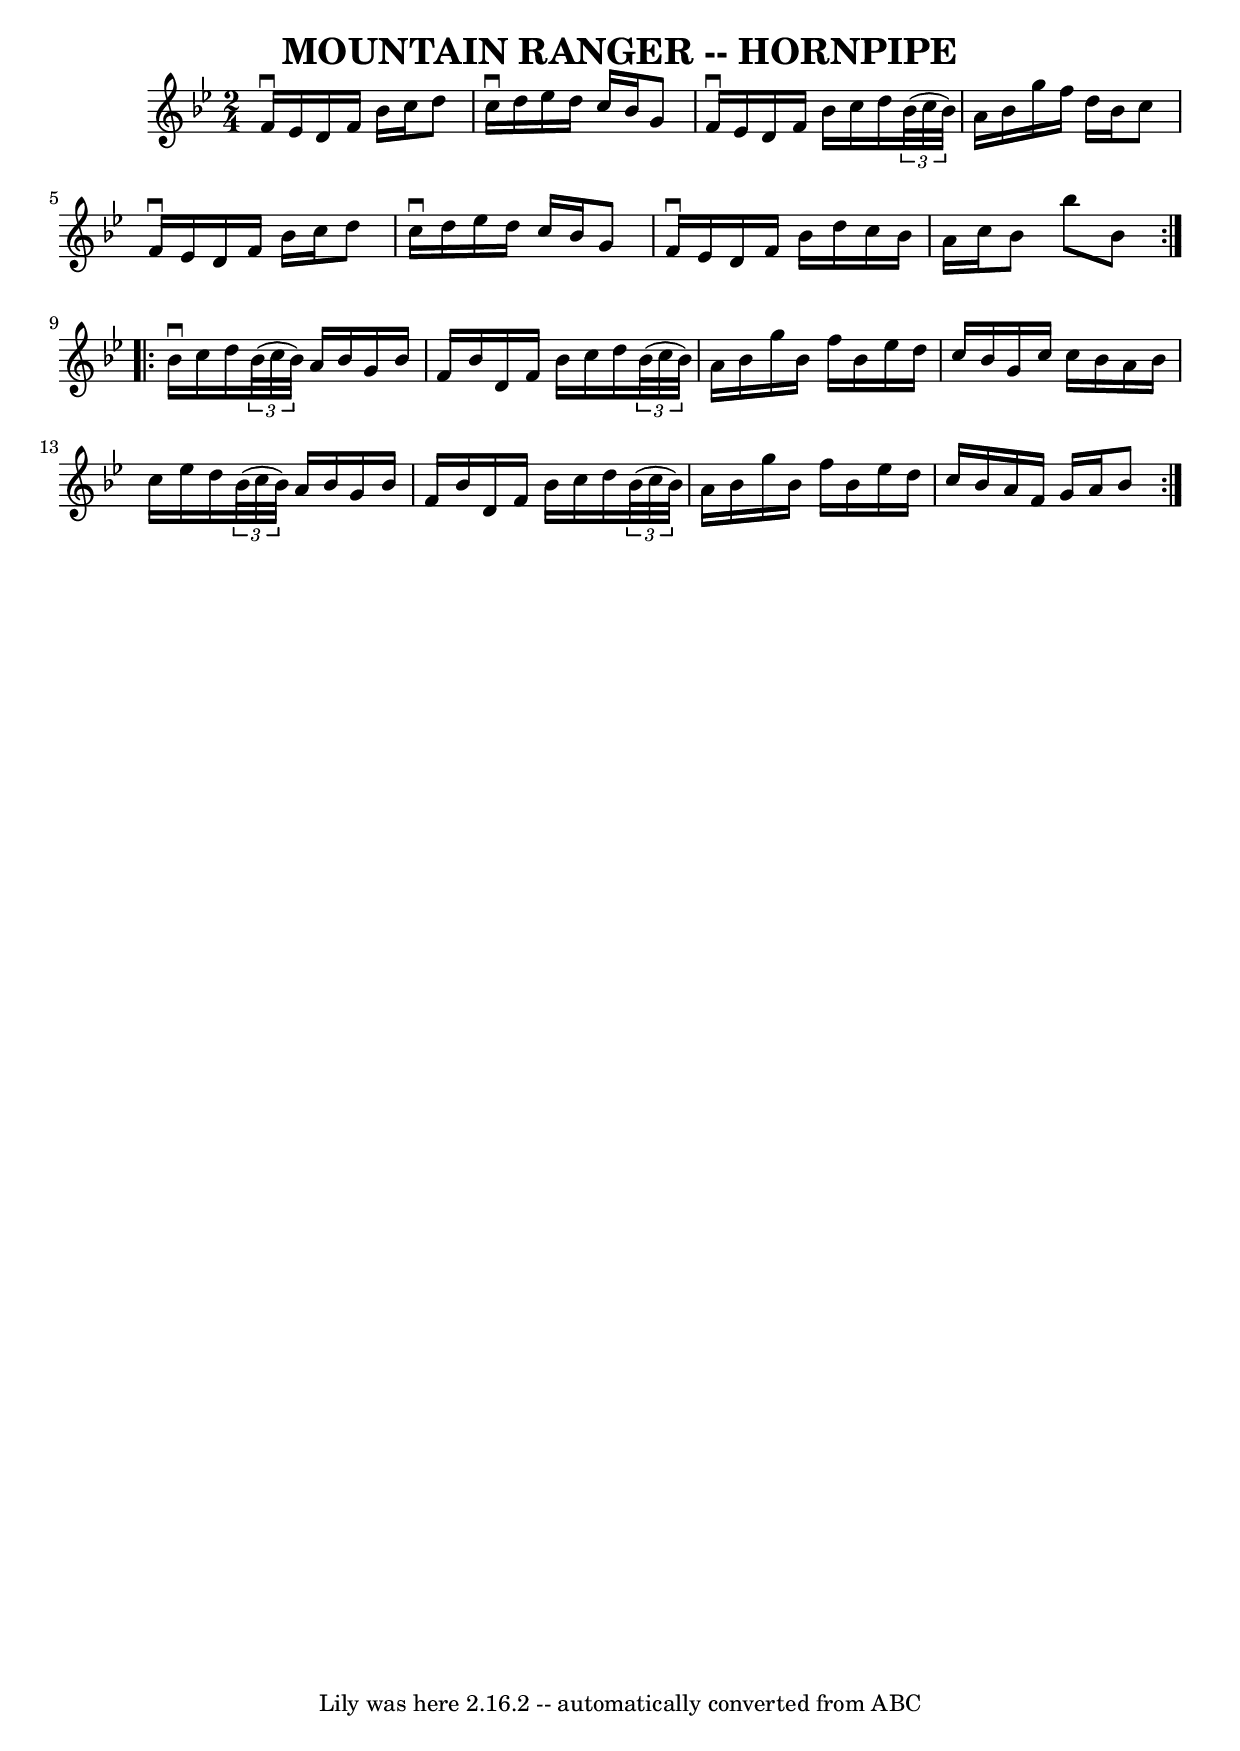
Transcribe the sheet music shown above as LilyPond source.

\version "2.7.40"
\include "Mammoth.ily"
\header {
	%% book = "Ryan's Mammoth Collection of Fiddle Tunes"
	crossRefNumber = "1"
	footnotes = "\\\\\\\\MOUNTAIN RANGER. (First couple cross over.) First lady down the centre with\\\\2d gent, and back. (Same time.) First gent balance with 2d lady, and turn.\\\\First gent down the centre with 2d lady, and back. (Same time.) First lady\\\\balance to 2d gent, and turn.  First couple down the centre and back, cast off.\\\\Ladies' chain."
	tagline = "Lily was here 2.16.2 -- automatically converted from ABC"
	title = "MOUNTAIN RANGER -- HORNPIPE"
}
voicedefault =  {


\repeat volta 2 {
\time 2/4 
\key bes \major f'16^\downbow ees'16        |
 d'16    
f'16 bes'16 c''16 d''8 c''16^\downbow d''16    |
   
ees''16 d''16 c''16 bes'16 g'8 f'16^\downbow ees'16    
|
 d'16 f'16 bes'16 c''16 d''16    \times 2/3 { bes'32 (
 c''32 bes'32) } a'16 bes'16    |
 g''16 f''16 d''16   
 bes'16 c''8 f'16^\downbow ees'16  |
     |
 d'16    
f'16 bes'16 c''16 d''8 c''16^\downbow d''16    |
   
ees''16 d''16 c''16 bes'16 g'8 f'16^\downbow ees'16    
|
 d'16 f'16 bes'16 d''16 c''16 bes'16 a'16 c''16  
  |
 bes'8 bes''8 bes'8    }     \repeat volta 2 { bes'16 
^\downbow c''16        |
 d''16    \times 2/3 { bes'32 (c''32    
bes'32) } a'16 bes'16 g'16 bes'16 f'16 bes'16    |
   
d'16 f'16 bes'16 c''16 d''16    \times 2/3 { bes'32 (c''32    
bes'32) } a'16 bes'16    |
 g''16 bes'16 f''16 bes'16  
 ees''16 d''16 c''16 bes'16    |
 g'16 c''16 c''16    
bes'16 a'16 bes'16 c''16 ees''16    |
     |
 d''16   
 \times 2/3 { bes'32 (c''32 bes'32) } a'16 bes'16 g'16    
bes'16 f'16 bes'16    |
 d'16 f'16 bes'16 c''16 d''16 
   \times 2/3 { bes'32 (c''32 bes'32) } a'16 bes'16    |
 
 g''16 bes'16 f''16 bes'16 ees''16 d''16 c''16 bes'16    
|
 a'16 f'16 g'16 a'16 bes'8    }   
}

\score{
    <<

	\context Staff="default"
	{
	    \voicedefault 
	}

    >>
	\layout {
	}
	\midi {}
}
